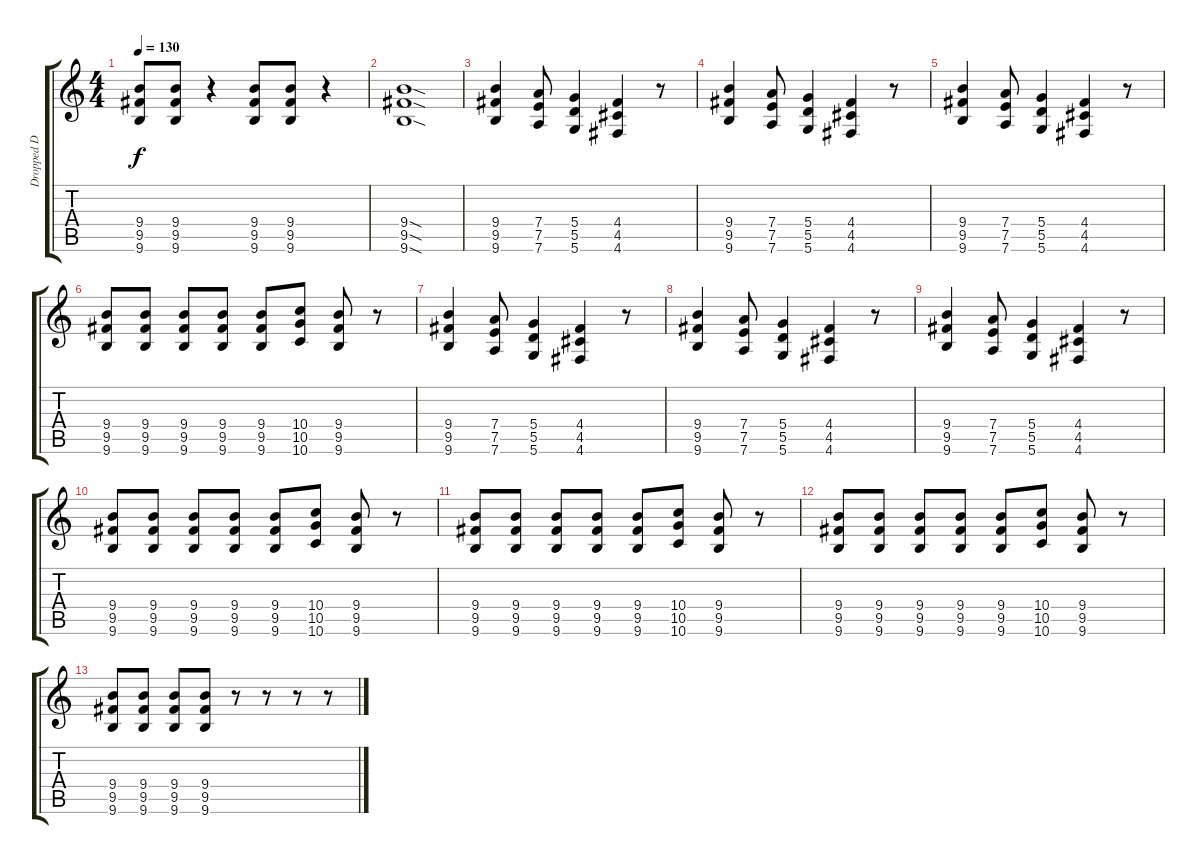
\track ("Dropped D" "Dropped D") {instrument distortionguitar}
\staff {score tabs}
\tuning (E4 B3 G3 D3 A2 D2) {hide}
\ts (4 4)
\tempo 130
\clef g2
\ks c
(9.4 9.5 9.6).8{dy f} (9.4 9.5 9.6).8 r.4 (9.4 9.5 9.6).8 (9.4 9.5 9.6).8 r.4 |
(9.4{sod} 9.5{sod} 9.6{sod}).1 |
(9.4 9.5 9.6).4 (7.4 7.5 7.6).8 (5.4 5.5 5.6).4 (4.4 4.5 4.6).4 r.8 |
(9.4 9.5 9.6).4 (7.4 7.5 7.6).8 (5.4 5.5 5.6).4 (4.4 4.5 4.6).4 r.8 |
(9.4 9.5 9.6).4 (7.4 7.5 7.6).8 (5.4 5.5 5.6).4 (4.4 4.5 4.6).4 r.8 |
(9.4 9.5 9.6).8 (9.4 9.5 9.6).8 (9.4 9.5 9.6).8 (9.4 9.5 9.6).8 (9.4 9.5 9.6).8 (10.4 10.5 10.6).8 (9.4 9.5 9.6).8 r.8 |
(9.4 9.5 9.6).4 (7.4 7.5 7.6).8 (5.4 5.5 5.6).4 (4.4 4.5 4.6).4 r.8 |
(9.4 9.5 9.6).4 (7.4 7.5 7.6).8 (5.4 5.5 5.6).4 (4.4 4.5 4.6).4 r.8 |
(9.4 9.5 9.6).4 (7.4 7.5 7.6).8 (5.4 5.5 5.6).4 (4.4 4.5 4.6).4 r.8 |
(9.4 9.5 9.6).8 (9.4 9.5 9.6).8 (9.4 9.5 9.6).8 (9.4 9.5 9.6).8 (9.4 9.5 9.6).8 (10.4 10.5 10.6).8 (9.4 9.5 9.6).8 r.8 |
(9.4 9.5 9.6).8 (9.4 9.5 9.6).8 (9.4 9.5 9.6).8 (9.4 9.5 9.6).8 (9.4 9.5 9.6).8 (10.4 10.5 10.6).8 (9.4 9.5 9.6).8 r.8 |
(9.4 9.5 9.6).8 (9.4 9.5 9.6).8 (9.4 9.5 9.6).8 (9.4 9.5 9.6).8 (9.4 9.5 9.6).8 (10.4 10.5 10.6).8 (9.4 9.5 9.6).8 r.8 |
(9.4 9.5 9.6).8 (9.4 9.5 9.6).8 (9.4 9.5 9.6).8 (9.4 9.5 9.6).8 r.8 r.8 r.8 r.8
